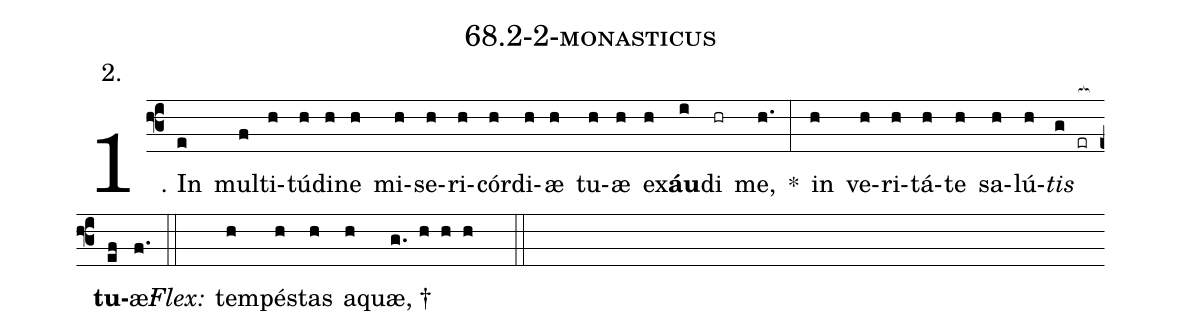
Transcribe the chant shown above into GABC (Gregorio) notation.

name: 68.2-2-monasticus;
annotation: 2.;
%%
(f3)1. In(e) mul(f)ti(h)tú(h)di(h)ne(h) mi(h)se(h)ri(h)cór(h)di(h)æ(h) tu(h)æ(h) ex(h)<b>áu</b>(i)di(hr) me,(h.) *(:) in(h) ve(h)ri(h)tá(h)te(h) sa(h)lú(h)<i>tis</i>(g er[ocb:1{]) <b>tu</b>(ef[ocb:0}])æ:(f.) (::)
<i>Flex:</i>()  tem(h)pés(h)tas(h) a(h)quæ, †(g. h h h  ::)

%E(h) u(h) o(h) u(g) a(ef) e.(f.) (::)
